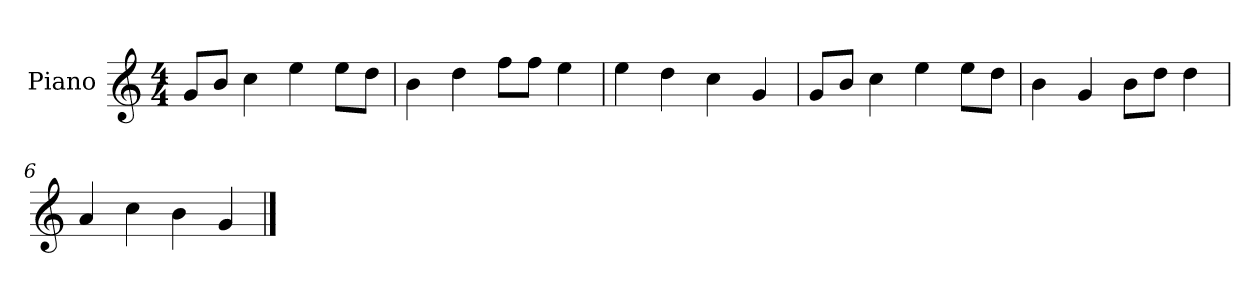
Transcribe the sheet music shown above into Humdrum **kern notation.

**kern
*part1
*staff1
*I"Piano
*I'P-no
*clefG2
*k[]
*M4/4
*MM90
=1
8g/L
8b/J
4cc\
4ee\
8ee\L
8dd\J
=2
4b\
4dd\
8ff\L
8ff\J
4ee\
=3
4ee\
4dd\
4cc\
4g/
=4
8g/L
8b/J
4cc\
4ee\
8ee\L
8dd\J
=5
4b\
4g/
8b\L
8dd\J
4dd\
=6
4a/
4cc\
4b\
4g/
==
*-
